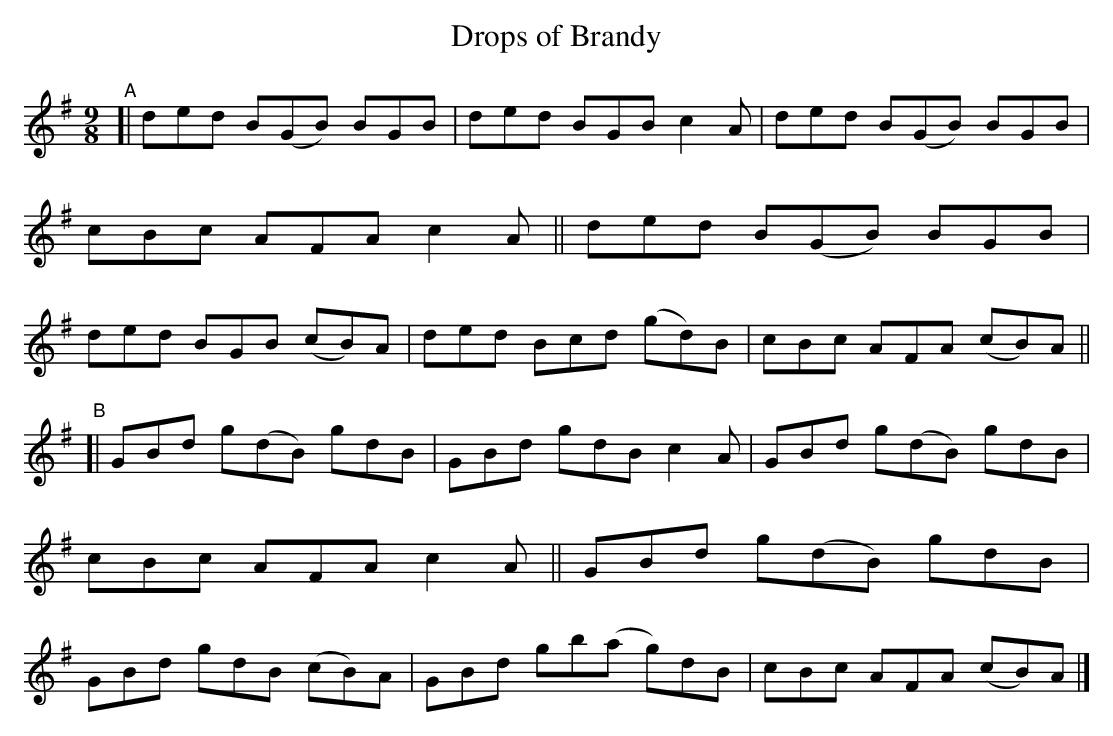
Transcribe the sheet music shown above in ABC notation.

X:1
T: Drops of Brandy
M: 9/8
L: 1/8
K: G
"^A"\
[| ded B(GB) BGB | ded BGB c2A | ded B(GB) BGB | cBc AFA c2A \
|| ded B(GB) BGB | ded BGB (cB)A | ded Bcd (gd)B | cBc AFA (cB)A ||
"^B"\
[| GBd g(dB) gdB | GBd gdB c2A | GBd g(dB) gdB | cBc AFA c2A \
|| GBd g(dB) gdB | GBd gdB (cB)A | GBd gb(a g)dB | cBc AFA (cB)A |]
